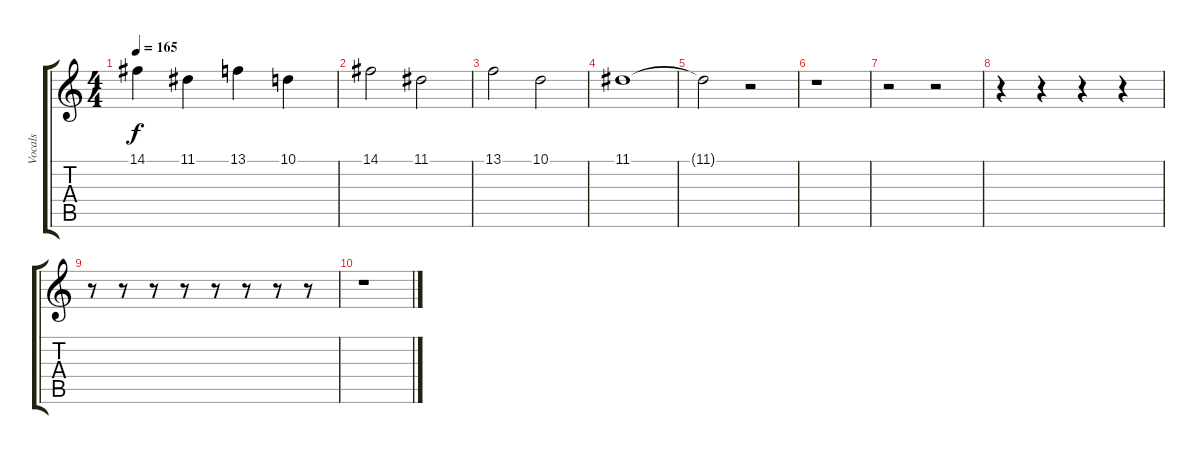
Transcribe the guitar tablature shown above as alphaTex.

\track ("Vocals" "Vocals") {instrument lead6voice}
\staff {score tabs}
\tuning (E4 B3 G3 D3 A2 E2) {hide}
\ts (4 4)
\tempo 165
\clef g2
\ks c
14.1.4{dy f} 11.1.4 13.1.4 10.1.4 |
14.1.2 11.1.2 |
13.1.2 10.1.2 |
11.1.1 |
11.1{t}.2 r.2 |
r.1 |
r.2 r.2 |
r.4 r.4 r.4 r.4 |
r.8 r.8 r.8 r.8 r.8 r.8 r.8 r.8 |
r.1
